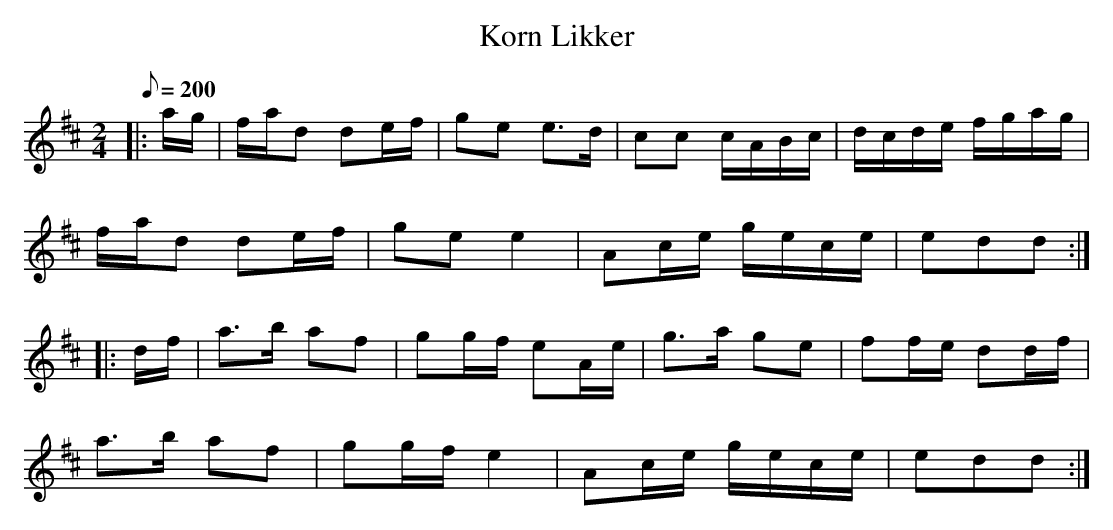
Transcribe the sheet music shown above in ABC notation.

X:1
T:Korn Likker
M:2/4
L:1/8
Q:1/8=200
K:D
|: a/g/|f/a/d de/f/|ge e>d|cc c/A/B/c/|d/c/d/e/ f/g/a/g/|
f/a/d de/f/|ge e2|Ac/e/ g/e/c/e/|edd :|
|:d/f/|a>b af|gg/f/ eA/e/|g>a ge|ff/e/ dd/f/|
a>b af|gg/f/e2|Ac/e/ g/e/c/e/|edd :|
